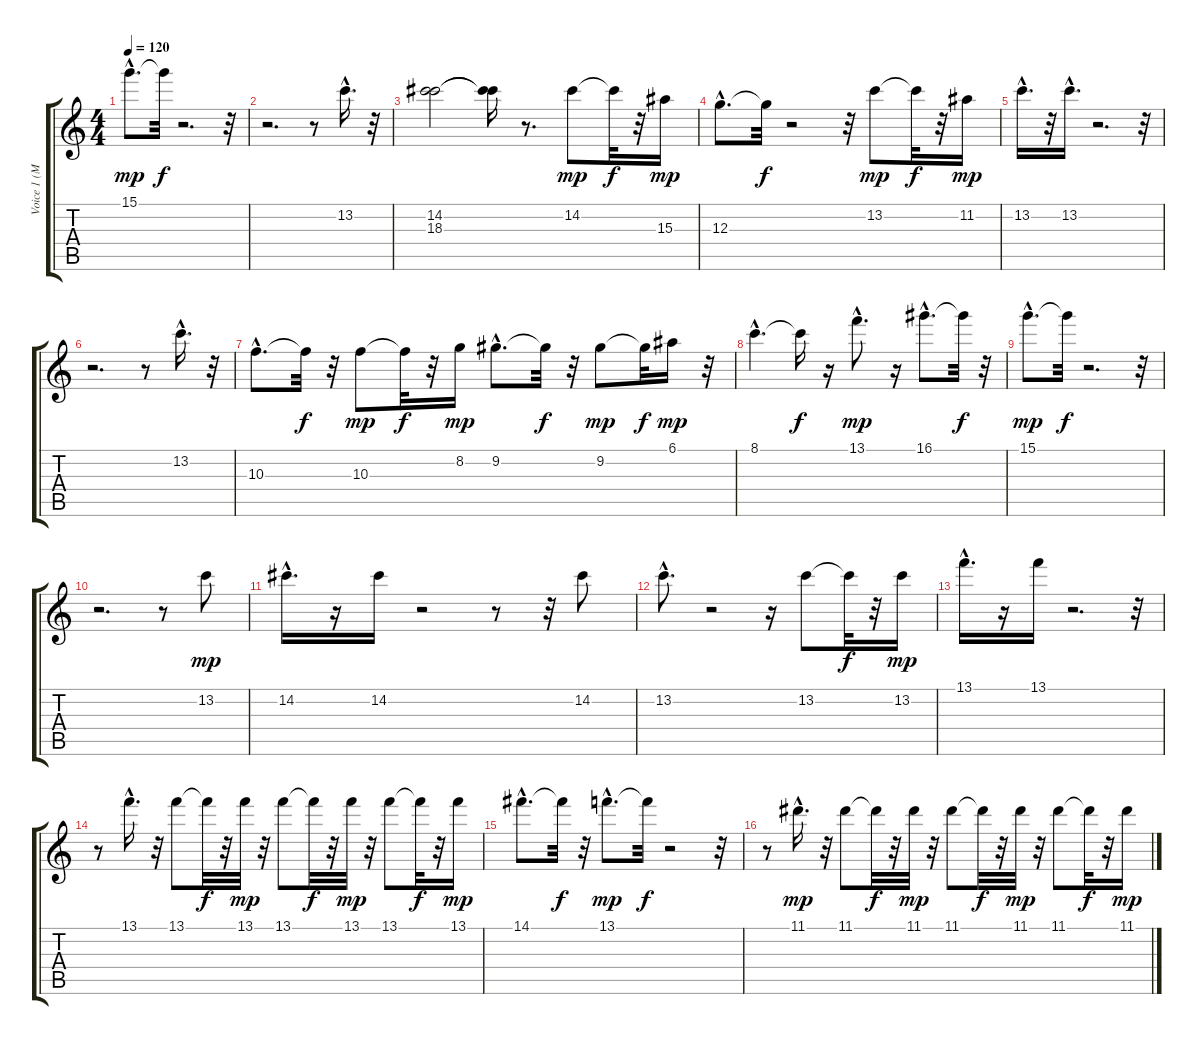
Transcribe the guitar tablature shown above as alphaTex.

\track ("Voice 1 (Melody)" "Voice 1 (M") {instrument acousticguitarnylon}
\staff {score tabs}
\tuning (E4 B3 G3 D3 A2 E2) {hide}
\ts (4 4)
\tempo 120
\clef g2
\ks c
15.1{hac}.8{d dy mp} 15.1{t}.32{dy f} r.2{d} r.32 |
r.2{d} r.8 13.2{hac}.16{d} r.32 |
(14.2 18.3).2 (14.2{t} 18.3{t}).16 r.8{d} 14.2.8{dy mp} 14.2{t}.32{dy f} r.32 15.3.16{dy mp} |
12.3{hac}.8{d} 12.3{t}.32{dy f} r.2 r.32 13.2.8{dy mp} 13.2{t}.32{dy f} r.32 11.2.16{dy mp} |
13.2{hac}.16{d} r.32 13.2{hac}.16{d} r.2{d} r.32 |
r.2{d} r.8 13.2{hac}.16{d} r.32 |
10.3{hac}.8{d} 10.3{t}.32{dy f} r.32 10.3.8{dy mp} 10.3{t}.32{dy f} r.32 8.2.16{dy mp} 9.2{hac}.8{d} 9.2{t}.32{dy f} r.32 9.2.8{dy mp} 9.2{t}.32{dy f} 6.1.16{dy mp} r.32 |
8.1{hac}.4{d} 8.1{t}.16{dy f} r.16 13.1{hac}.8{d dy mp} r.16 16.1{hac}.8{d} 16.1{t}.32{dy f} r.32 |
15.1{hac}.8{d dy mp} 15.1{t}.32{dy f} r.2{d} r.32 |
r.2{d} r.8 13.2.8{dy mp} |
14.2{hac}.16{d} r.16 14.2.16 r.2 r.8 r.32 14.2.8 |
13.2{hac}.8{d} r.2 r.16 13.2.8 13.2{t}.32{dy f} r.32 13.2.16{dy mp} |
13.1{hac}.16{d} r.16 13.1.16 r.2{d} r.32 |
r.8 13.1{hac}.16{d} r.32 13.1.8 13.1{t}.32{dy f} r.32 13.1.32{dy mp} r.32 13.1.8 13.1{t}.32{dy f} r.32 13.1.32{dy mp} r.32 13.1.8 13.1{t}.32{dy f} r.32 13.1.16{dy mp} |
14.1{hac}.8{d} 14.1{t}.32{dy f} r.32 13.1{hac}.8{d dy mp} 13.1{t}.32{dy f} r.2 r.32 |
r.8 11.1{hac}.16{d dy mp} r.32 11.1.8 11.1{t}.32{dy f} r.32 11.1.32{dy mp} r.32 11.1.8 11.1{t}.32{dy f} r.32 11.1.32{dy mp} r.32 11.1.8 11.1{t}.32{dy f} r.32 11.1.16{dy mp}
